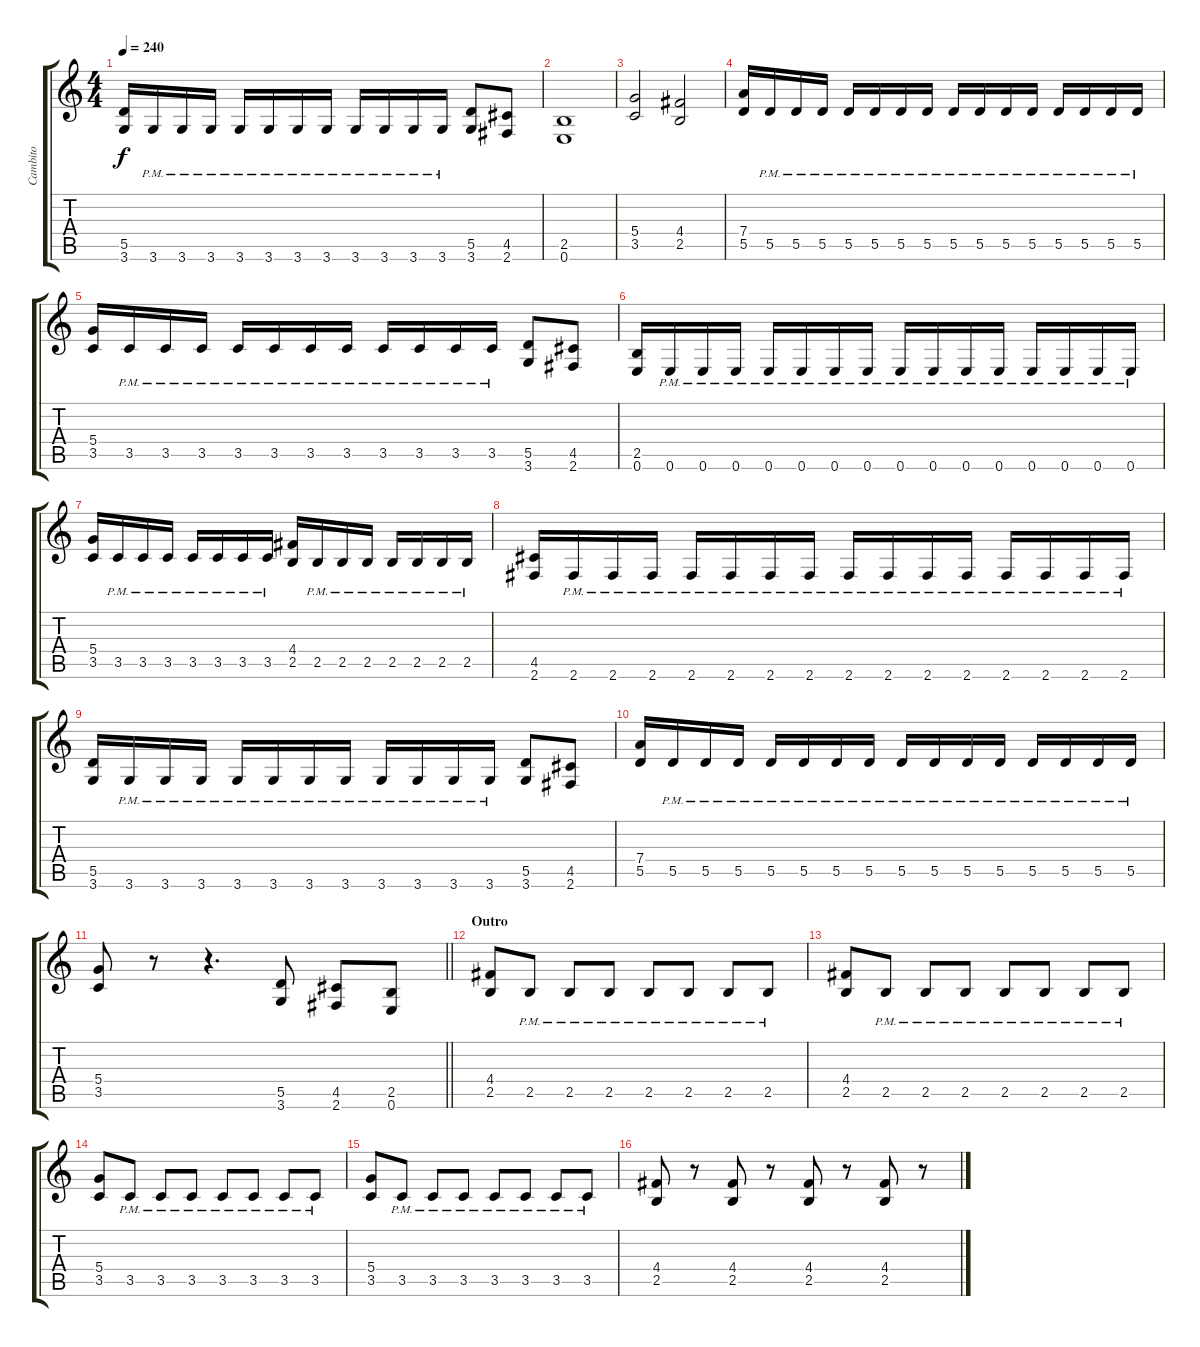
\track ("Cambito" "Cambito") {instrument distortionguitar}
\staff {score tabs}
\tuning (E4 B3 G3 D3 A2 E2) {hide}
\ts (4 4)
\tempo 240
\clef g2
\ks c
(5.5 3.6).16{dy f} 3.6{pm}.16 3.6{pm}.16 3.6{pm}.16 3.6{pm}.16 3.6{pm}.16 3.6{pm}.16 3.6{pm}.16 3.6{pm}.16 3.6{pm}.16 3.6{pm}.16 3.6{pm}.16 (5.5 3.6).8 (4.5 2.6).8 |
(2.5 0.6).1 |
(5.4 3.5).2 (4.4 2.5).2 |
(7.4 5.5).16 5.5{pm}.16 5.5{pm}.16 5.5{pm}.16 5.5{pm}.16 5.5{pm}.16 5.5{pm}.16 5.5{pm}.16 5.5{pm}.16 5.5{pm}.16 5.5{pm}.16 5.5{pm}.16 5.5{pm}.16 5.5{pm}.16 5.5{pm}.16 5.5{pm}.16 |
(5.4 3.5).16 3.5{pm}.16 3.5{pm}.16 3.5{pm}.16 3.5{pm}.16 3.5{pm}.16 3.5{pm}.16 3.5{pm}.16 3.5{pm}.16 3.5{pm}.16 3.5{pm}.16 3.5{pm}.16 (5.5 3.6).8 (4.5 2.6).8 |
(2.5 0.6).16 0.6{pm}.16 0.6{pm}.16 0.6{pm}.16 0.6{pm}.16 0.6{pm}.16 0.6{pm}.16 0.6{pm}.16 0.6{pm}.16 0.6{pm}.16 0.6{pm}.16 0.6{pm}.16 0.6{pm}.16 0.6{pm}.16 0.6{pm}.16 0.6{pm}.16 |
(5.4 3.5).16 3.5{pm}.16 3.5{pm}.16 3.5{pm}.16 3.5{pm}.16 3.5{pm}.16 3.5{pm}.16 3.5{pm}.16 (4.4 2.5).16 2.5{pm}.16 2.5{pm}.16 2.5{pm}.16 2.5{pm}.16 2.5{pm}.16 2.5{pm}.16 2.5{pm}.16 |
(4.5 2.6).16 2.6{pm}.16 2.6{pm}.16 2.6{pm}.16 2.6{pm}.16 2.6{pm}.16 2.6{pm}.16 2.6{pm}.16 2.6{pm}.16 2.6{pm}.16 2.6{pm}.16 2.6{pm}.16 2.6{pm}.16 2.6{pm}.16 2.6{pm}.16 2.6{pm}.16 |
(5.5 3.6).16 3.6{pm}.16 3.6{pm}.16 3.6{pm}.16 3.6{pm}.16 3.6{pm}.16 3.6{pm}.16 3.6{pm}.16 3.6{pm}.16 3.6{pm}.16 3.6{pm}.16 3.6{pm}.16 (5.5 3.6).8 (4.5 2.6).8 |
(7.4 5.5).16 5.5{pm}.16 5.5{pm}.16 5.5{pm}.16 5.5{pm}.16 5.5{pm}.16 5.5{pm}.16 5.5{pm}.16 5.5{pm}.16 5.5{pm}.16 5.5{pm}.16 5.5{pm}.16 5.5{pm}.16 5.5{pm}.16 5.5{pm}.16 5.5{pm}.16 |
\barLineRight lightlight
(5.4 3.5).8 r.8 r.4{d} (5.5 3.6).8 (4.5 2.6).8 (2.5 0.6).8 |
\section ("" "Outro")
(4.4 2.5).8 2.5{pm}.8 2.5{pm}.8 2.5{pm}.8 2.5{pm}.8 2.5{pm}.8 2.5{pm}.8 2.5{pm}.8 |
(4.4 2.5).8 2.5{pm}.8 2.5{pm}.8 2.5{pm}.8 2.5{pm}.8 2.5{pm}.8 2.5{pm}.8 2.5{pm}.8 |
(5.4 3.5).8 3.5{pm}.8 3.5{pm}.8 3.5{pm}.8 3.5{pm}.8 3.5{pm}.8 3.5{pm}.8 3.5{pm}.8 |
(5.4 3.5).8 3.5{pm}.8 3.5{pm}.8 3.5{pm}.8 3.5{pm}.8 3.5{pm}.8 3.5{pm}.8 3.5{pm}.8 |
(4.4 2.5).8 r.8 (4.4 2.5).8 r.8 (4.4 2.5).8 r.8 (4.4 2.5).8 r.8
